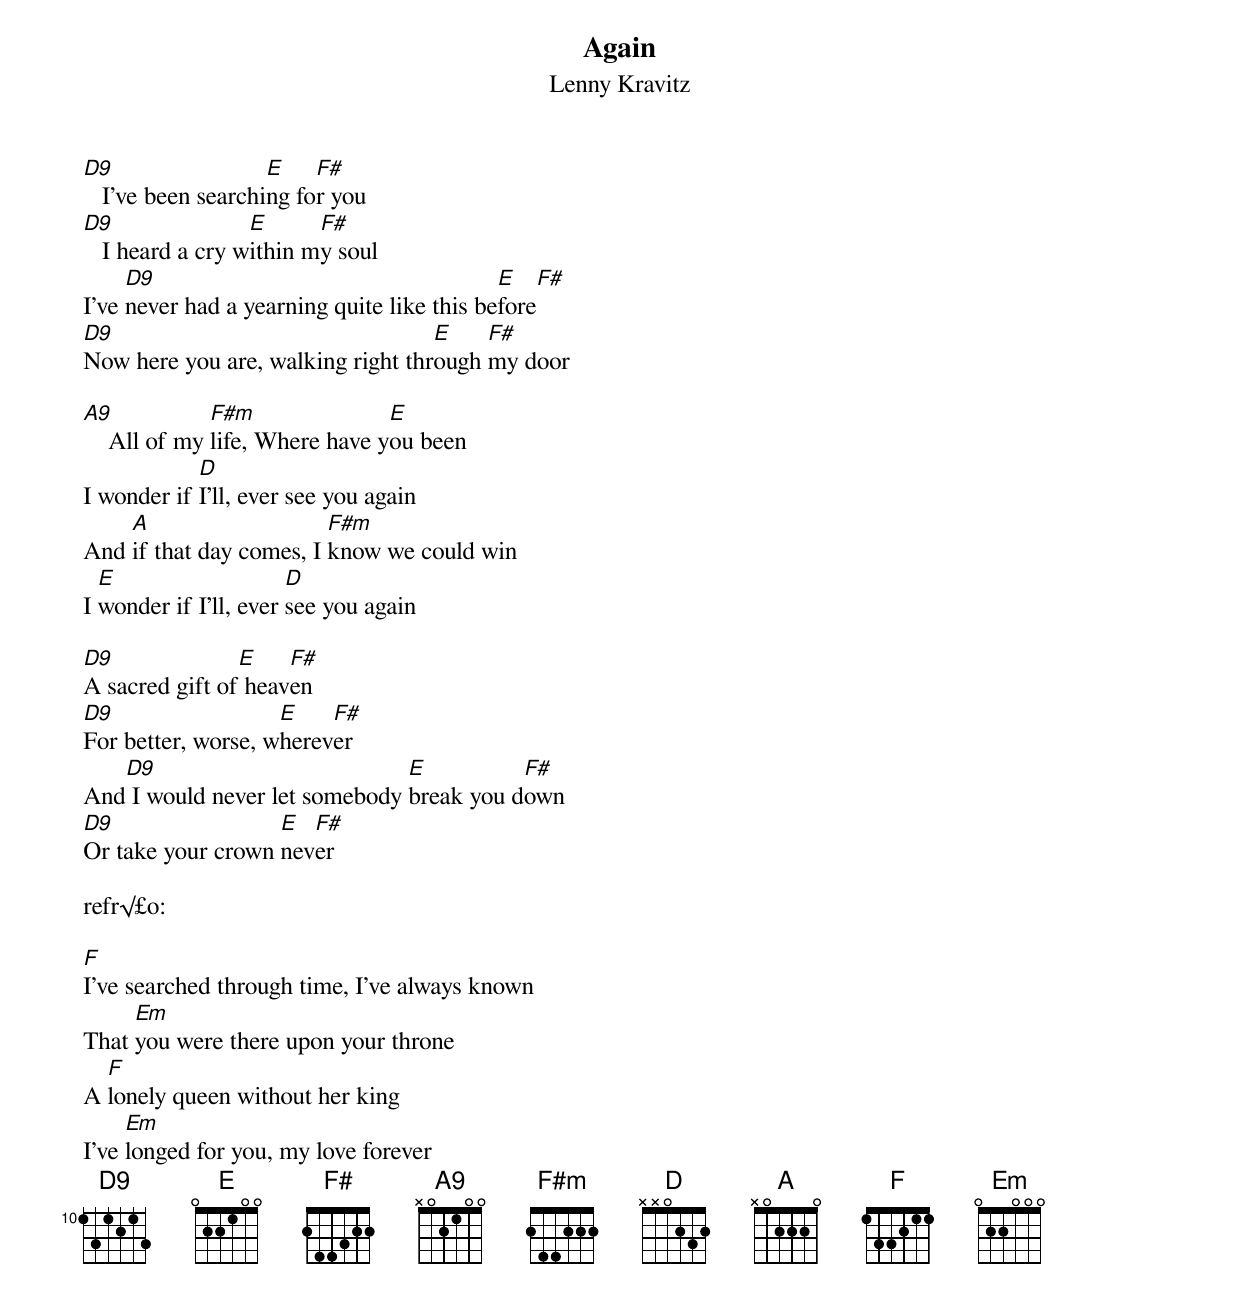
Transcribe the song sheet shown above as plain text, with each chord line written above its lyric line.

Again
Lenny Kravitz


D9                  E    F#
   I've been searching for you
D9                E      F#
   I heard a cry within my soul
     D9                                     E    F#
I've never had a yearning quite like this before
D9                                 E    F#
Now here you are, walking right through my door

A9            F#m               E
    All of my life, Where have you been
            D
I wonder if I'll, ever see you again
    A                    F#m
And if that day comes, I know we could win
  E                    D
I wonder if I'll, ever see you again

D9              E    F#
A sacred gift of heaven
D9                  E    F#
For better, worse, wherever
   D9                          E          F#
And I would never let somebody break you down
D9                 E  F#
Or take your crown never

refr√£o:

F
I've searched through time, I've always known
     Em
That you were there upon your throne
  F
A lonely queen without her king
     Em
I've longed for you, my love forever
